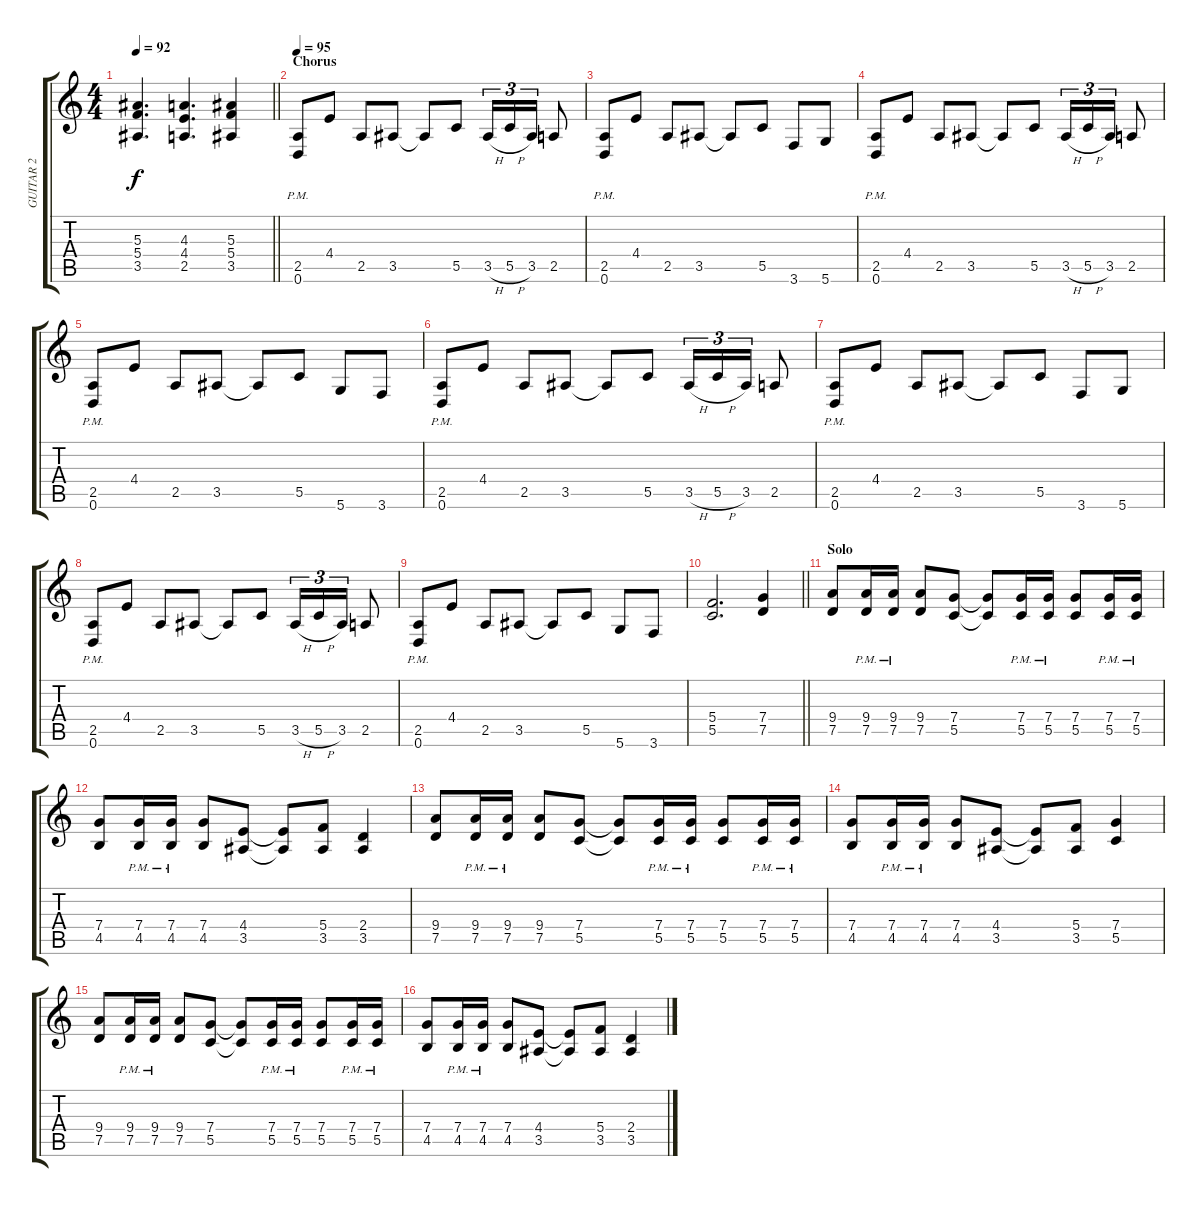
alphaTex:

\track ("GUITAR 2" "GUITAR 2") {instrument overdrivenguitar}
\staff {score tabs}
\tuning (D4 A3 F3 C3 G2 D2) {hide}
\ts (4 4)
\tempo 92
\clef g2
\barLineRight lightlight
\ks c
(5.3 5.4 3.5).4{d dy f} (4.3 4.4 2.5).4{d} (5.3 5.4 3.5).4 |
\section ("" "Chorus")
\tempo 95
(2.5{pm} 0.6{pm}).8 4.4.8 2.5.8 3.5.8 3.5{t}.8 5.5.8 3.5{h}.16{tu (3 2)} 5.5{h}.16{tu (3 2)} 3.5.16{tu (3 2)} 2.5.8 |
(2.5{pm} 0.6{pm}).8 4.4.8 2.5.8 3.5.8 3.5{t}.8 5.5.8 3.6.8 5.6.8 |
(2.5{pm} 0.6{pm}).8 4.4.8 2.5.8 3.5.8 3.5{t}.8 5.5.8 3.5{h}.16{tu (3 2)} 5.5{h}.16{tu (3 2)} 3.5.16{tu (3 2)} 2.5.8 |
(2.5{pm} 0.6{pm}).8 4.4.8 2.5.8 3.5.8 3.5{t}.8 5.5.8 5.6.8 3.6.8 |
(2.5{pm} 0.6{pm}).8 4.4.8 2.5.8 3.5.8 3.5{t}.8 5.5.8 3.5{h}.16{tu (3 2)} 5.5{h}.16{tu (3 2)} 3.5.16{tu (3 2)} 2.5.8 |
(2.5{pm} 0.6{pm}).8 4.4.8 2.5.8 3.5.8 3.5{t}.8 5.5.8 3.6.8 5.6.8 |
(2.5{pm} 0.6{pm}).8 4.4.8 2.5.8 3.5.8 3.5{t}.8 5.5.8 3.5{h}.16{tu (3 2)} 5.5{h}.16{tu (3 2)} 3.5.16{tu (3 2)} 2.5.8 |
(2.5{pm} 0.6{pm}).8 4.4.8 2.5.8 3.5.8 3.5{t}.8 5.5.8 5.6.8 3.6.8 |
\barLineRight lightlight
(5.4 5.5).2{d} (7.4 7.5).4 |
\section ("" "Solo")
(9.4 7.5).8 (9.4{pm} 7.5{pm}).16 (9.4{pm} 7.5{pm}).16 (9.4 7.5).8 (7.4 5.5).8 (7.4{t} 5.5{t}).8 (7.4{pm} 5.5{pm}).16 (7.4{pm} 5.5{pm}).16 (7.4 5.5).8 (7.4{pm} 5.5{pm}).16 (7.4{pm} 5.5{pm}).16 |
(7.4 4.5).8 (7.4{pm} 4.5{pm}).16 (7.4{pm} 4.5{pm}).16 (7.4 4.5).8 (4.4 3.5).8 (4.4{t} 3.5{t}).8 (5.4 3.5).8 (2.4 3.5).4 |
(9.4 7.5).8 (9.4{pm} 7.5{pm}).16 (9.4{pm} 7.5{pm}).16 (9.4 7.5).8 (7.4 5.5).8 (7.4{t} 5.5{t}).8 (7.4{pm} 5.5{pm}).16 (7.4{pm} 5.5{pm}).16 (7.4 5.5).8 (7.4{pm} 5.5{pm}).16 (7.4{pm} 5.5{pm}).16 |
(7.4 4.5).8 (7.4{pm} 4.5{pm}).16 (7.4{pm} 4.5{pm}).16 (7.4 4.5).8 (4.4 3.5).8 (4.4{t} 3.5{t}).8 (5.4 3.5).8 (7.4 5.5).4 |
(9.4 7.5).8 (9.4{pm} 7.5{pm}).16 (9.4{pm} 7.5{pm}).16 (9.4 7.5).8 (7.4 5.5).8 (7.4{t} 5.5{t}).8 (7.4{pm} 5.5{pm}).16 (7.4{pm} 5.5{pm}).16 (7.4 5.5).8 (7.4{pm} 5.5{pm}).16 (7.4{pm} 5.5{pm}).16 |
(7.4 4.5).8 (7.4{pm} 4.5{pm}).16 (7.4{pm} 4.5{pm}).16 (7.4 4.5).8 (4.4 3.5).8 (4.4{t} 3.5{t}).8 (5.4 3.5).8 (2.4 3.5).4
